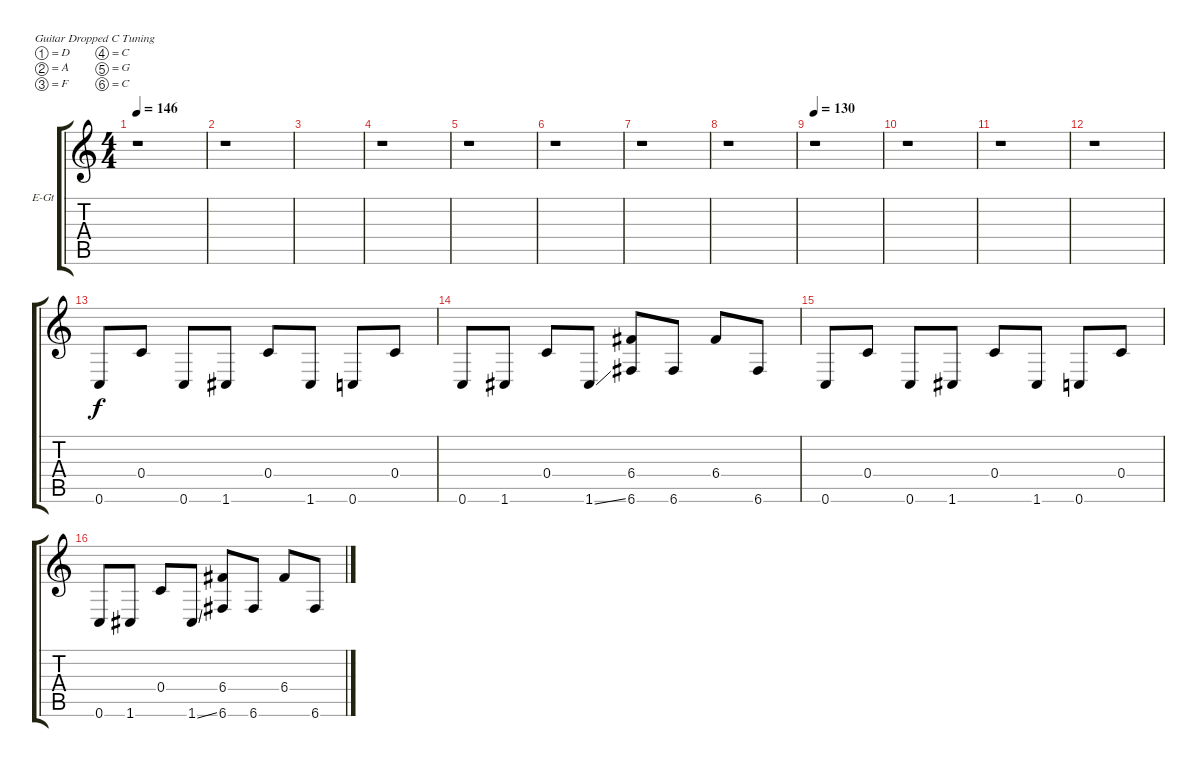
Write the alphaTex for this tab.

\bracketExtendMode groupsimilarinstruments
\firstSystemTrackNameOrientation horizontal
\otherSystemsTrackNameOrientation horizontal
\track ("Guitar 2 Clean" "E-Gt") {instrument electricguitarclean}
\staff {score tabs}
\tuning (D4 A3 F3 C3 G2 C2)
\ts (4 4)
\tempo 146
\clef g2
\ks c
r.1{dy f} |
r.1 |
|
r.1 |
r.1 |
r.1 |
r.1 |
r.1 |
\tempo 130
r.1 |
r.1 |
r.1 |
r.1 |
0.6.8 0.4.8 0.6.8 1.6.8 0.4.8 1.6.8 0.6.8 0.4.8 |
0.6.8 1.6.8 0.4.8 1.6{ss}.8 (6.4 6.6).8 6.6.8 6.4.8 6.6.8 |
0.6.8 0.4.8 0.6.8 1.6.8 0.4.8 1.6.8 0.6.8 0.4.8 |
0.6.8 1.6.8 0.4.8 1.6{ss}.8 (6.4 6.6).8 6.6.8 6.4.8 6.6.8
